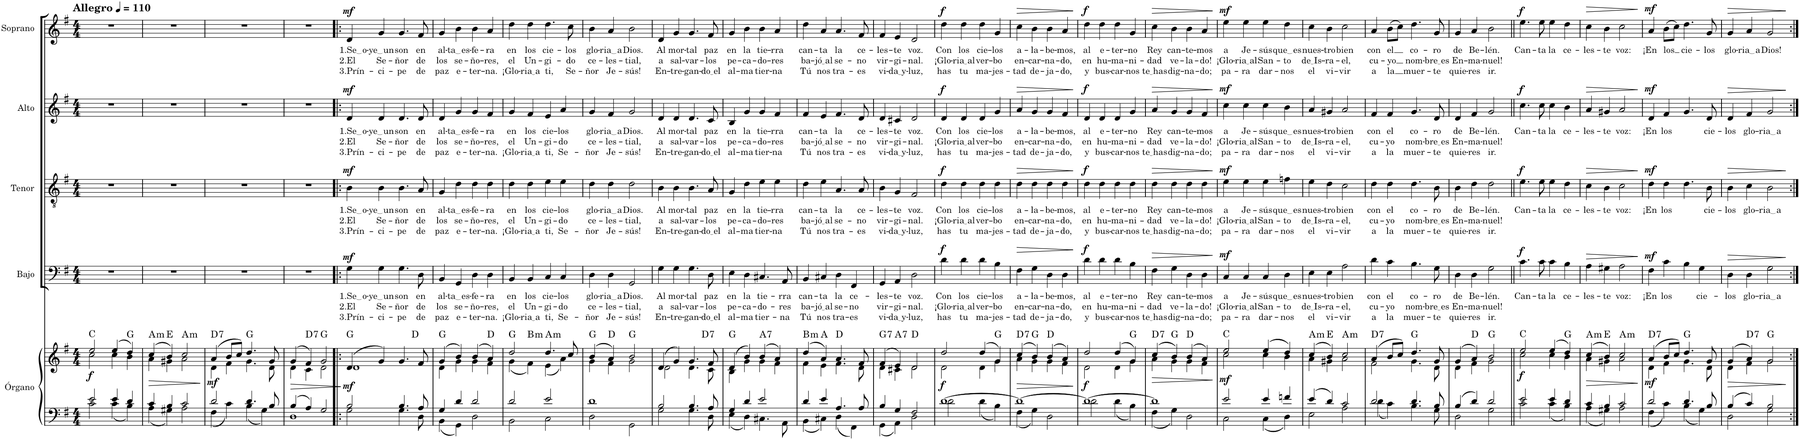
**kern	**kern	**dynam	**harte	**kern	**text	**text	**text	**dynam	**kern	**text	**text	**text	**dynam	**kern	**text	**text	**text	**dynam	**kern	**text	**text	**text	**dynam
*part5	*part5	*part5	*part5	*part4	*part4	*part4	*part4	*part4	*part3	*part3	*part3	*part3	*part3	*part2	*part2	*part2	*part2	*part2	*part1	*part1	*part1	*part1	*part1
*staff6	*staff5	*staff5/6	*	*staff4	*staff4	*staff4	*staff4	*staff4	*staff3	*staff3	*staff3	*staff3	*staff3	*staff2	*staff2	*staff2	*staff2	*staff2	*staff1	*staff1	*staff1	*staff1	*staff1
*I"Órgano	*	*	*	*I"Bajo	*	*	*	*	*I"Tenor	*	*	*	*	*I"Alto	*	*	*	*	*I"Soprano	*	*	*	*
*	*	*	*	*I'B.	*	*	*	*	*I'T.	*	*	*	*	*I'A.	*	*	*	*	*I'S.	*	*	*	*
*clefF4	*clefG2	*	*	*clefF4	*	*	*	*	*clefGv2	*	*	*	*	*clefG2	*	*	*	*	*clefG2	*	*	*	*
*k[f#]	*k[f#]	*	*	*k[f#]	*	*	*	*	*k[f#]	*	*	*	*	*k[f#]	*	*	*	*	*k[f#]	*	*	*	*
*M4/4	*M4/4	*	*	*M4/4	*	*	*	*	*M4/4	*	*	*	*	*M4/4	*	*	*	*	*M4/4	*	*	*	*
*MM110	*MM110	*	*	*MM110	*	*	*	*	*MM110	*	*	*	*	*MM110	*	*	*	*	*MM110	*	*	*	*
=1	=1	=1	=1	=1	=1	=1	=1	=1	=1	=1	=1	=1	=1	=1	=1	=1	=1	=1	=1	=1	=1	=1	=1
*^	*^	*	*	*	*	*	*	*	*	*	*	*	*	*	*	*	*	*	*	*	*	*	*
!	!	!	!	!	!	!	!	!	!	!	!	!	!	!	!	!	!	!	!	!	!LO:TX:a:B:t=Allegro	!	!	!	!
!	!	!	!	!LO:DY:b	!	!	!	!	!	!	!	!	!	!	!	!	!	!	!	!	!	!	!	!	!
2e/	2c\	2ee/	2cc\	f	C:maj	1r	.	.	.	.	1r	.	.	.	.	1r	.	.	.	.	1r	.	.	.	.
4e/	4c\	(4ee/	4cc\	.	.	.	.	.	.	.	.	.	.	.	.	.	.	.	.	.	.	.	.	.	.
4d/	4B\	4dd/)	4b\	.	G:maj	.	.	.	.	.	.	.	.	.	.	.	.	.	.	.	.	.	.	.	.
=2	=2	=2	=2	=2	=2	=2	=2	=2	=2	=2	=2	=2	=2	=2	=2	=2	=2	=2	=2	=2	=2	=2	=2	=2	=2
!	!	!	!	!LO:HP:b	!LO:H:kt=m	!	!	!	!	!	!	!	!	!	!	!	!	!	!	!	!	!	!	!	!
4c/	4A\	(4cc/	4a\	>	A:min	1r	.	.	.	.	1r	.	.	.	.	1r	.	.	.	.	1r	.	.	.	.
4B/	4G#X\	4b/)	4g#X\	.	E:maj	.	.	.	.	.	.	.	.	.	.	.	.	.	.	.	.	.	.	.	.
!	!	!	!	!	!LO:H:kt=m	!	!	!	!	!	!	!	!	!	!	!	!	!	!	!	!	!	!	!	!
2c/	2A\	2cc/	2a\	.	A:min	.	.	.	.	.	.	.	.	.	.	.	.	.	.	.	.	.	.	.	.
*v	*v	*	*	*	*	*	*	*	*	*	*	*	*	*	*	*	*	*	*	*	*	*	*	*	*
*	*v	*v	*	*	*	*	*	*	*	*	*	*	*	*	*	*	*	*	*	*	*	*	*	*
.	.	]	.	.	.	.	.	.	.	.	.	.	.	.	.	.	.	.	.	.	.	.	.
=3	=3	=3	=3	=3	=3	=3	=3	=3	=3	=3	=3	=3	=3	=3	=3	=3	=3	=3	=3	=3	=3	=3	=3
*^	*^	*	*	*	*	*	*	*	*	*	*	*	*	*	*	*	*	*	*	*	*	*	*
!	!	!	!	!LO:DY:b	!LO:H:kt=7	!	!	!	!	!	!	!	!	!	!	!	!	!	!	!	!	!	!	!	!
2d/	4F#\	(4a/	4d\	mf	D:7	1r	.	.	.	.	1r	.	.	.	.	1r	.	.	.	.	1r	.	.	.	.
.	4c\	8b/L	4f#\	.	.	.	.	.	.	.	.	.	.	.	.	.	.	.	.	.	.	.	.	.	.
.	.	8cc/J)	.	.	.	.	.	.	.	.	.	.	.	.	.	.	.	.	.	.	.	.	.	.	.
4.d/	4B\	4.dd/	4.g\	.	G:maj	.	.	.	.	.	.	.	.	.	.	.	.	.	.	.	.	.	.	.	.
.	4G\	.	.	.	.	.	.	.	.	.	.	.	.	.	.	.	.	.	.	.	.	.	.	.	.
8B/	.	8g/	8d\	.	.	.	.	.	.	.	.	.	.	.	.	.	.	.	.	.	.	.	.	.	.
=4	=4	=4	=4	=4	=4	=4	=4	=4	=4	=4	=4	=4	=4	=4	=4	=4	=4	=4	=4	=4	=4	=4	=4	=4	=4
!	!	!	!	!LO:HP:b	!	!	!	!	!	!	!	!	!	!	!	!	!	!	!	!	!	!	!	!	!
4B/	1D	(4g/	4d\	>	.	1r	.	.	.	.	1r	.	.	.	.	1r	.	.	.	.	1r	.	.	.	.
!	!	!	!	!	!LO:H:kt=7	!	!	!	!	!	!	!	!	!	!	!	!	!	!	!	!	!	!	!	!
4A/	.	4f#/)	4c\	.	D:7	.	.	.	.	.	.	.	.	.	.	.	.	.	.	.	.	.	.	.	.
2G/	.	2g/	2d\	.	G:maj	.	.	.	.	.	.	.	.	.	.	.	.	.	.	.	.	.	.	.	.
*v	*v	*	*	*	*	*	*	*	*	*	*	*	*	*	*	*	*	*	*	*	*	*	*	*	*
*	*v	*v	*	*	*	*	*	*	*	*	*	*	*	*	*	*	*	*	*	*	*	*	*	*
.	.	]	.	.	.	.	.	.	.	.	.	.	.	.	.	.	.	.	.	.	.	.	.
=5!|:	=5!|:	=5!|:	=5!|:	=5!|:	=5!|:	=5!|:	=5!|:	=5!|:	=5!|:	=5!|:	=5!|:	=5!|:	=5!|:	=5!|:	=5!|:	=5!|:	=5!|:	=5!|:	=5!|:	=5!|:	=5!|:	=5!|:	=5!|:
*^	*^	*	*	*	*	*	*	*	*	*	*	*	*	*	*	*	*	*	*	*	*	*	*
!	!	!	!	!LO:DY:b	!	!	!LO:LY:b	!LO:LY:b	!LO:LY:b	!LO:DY:a	!	!LO:LY:b	!LO:LY:b	!LO:LY:b	!LO:DY:a	!	!LO:LY:b	!LO:LY:b	!LO:LY:b	!LO:DY:a	!	!LO:LY:b	!LO:LY:b	!LO:LY:b	!LO:DY:a
*	*	*	*^	*	*	*	*	*	*	*	*	*	*	*	*	*	*	*	*	*	*	*	*	*	*
2B/	2G\	(4d/	1d	2.ryy	mf	G:maj	4G\	1.Se o	2.El	3.Prín-	mf	4B\	1.Se o	2.El	3.Prín-	mf	4d/	1.Se o	2.El	3.Prín-	mf	4d/	1.Se o	2.El	3.Prín-	mf
!	!	!	!	!	!	!	!	!LO:LY:b	!LO:LY:b	!LO:LY:b	!	!	!LO:LY:b	!LO:LY:b	!LO:LY:b	!	!	!LO:LY:b	!LO:LY:b	!LO:LY:b	!	!	!LO:LY:b	!LO:LY:b	!LO:LY:b	!
.	.	4g/)	.	.	.	.	4G\	ye un	Se-	-ci-	.	4B\	ye un	Se-	-ci-	.	4d/	ye un	Se-	-ci-	.	4g/	ye un	Se-	-ci-	.
!	!	!	!	!	!	!	!	!LO:LY:b	!LO:LY:b	!LO:LY:b	!	!	!LO:LY:b	!LO:LY:b	!LO:LY:b	!	!	!LO:LY:b	!LO:LY:b	!LO:LY:b	!	!	!LO:LY:b	!LO:LY:b	!LO:LY:b	!
4.B/	4.G\	4.g/	.	.	.	.	4.G\	son	-ñor	-pe	.	4.B\	son	-ñor	-pe	.	4.d/	son	-ñor	-pe	.	4.g/	son	-ñor	-pe	.
.	.	.	.	4ryy	.	D:maj	.	.	.	.	.	.	.	.	.	.	.	.	.	.	.	.	.	.	.	.
!	!	!	!	!	!	!	!	!LO:LY:b	!LO:LY:b	!LO:LY:b	!	!	!LO:LY:b	!LO:LY:b	!LO:LY:b	!	!	!LO:LY:b	!LO:LY:b	!LO:LY:b	!	!	!LO:LY:b	!LO:LY:b	!LO:LY:b	!
8A/	8D\	8f#/	.	.	.	.	8D\	en	de	de	.	8A/	en	de	de	.	8d/	en	de	de	.	8f#/	en	de	de	.
=6	=6	=6	=6	=6	=6	=6	=6	=6	=6	=6	=6	=6	=6	=6	=6	=6	=6	=6	=6	=6	=6	=6	=6	=6	=6	=6
!	!	!	!	!	!	!	!	!LO:LY:b	!LO:LY:b	!LO:LY:b	!	!	!LO:LY:b	!LO:LY:b	!LO:LY:b	!	!	!LO:LY:b	!LO:LY:b	!LO:LY:b	!	!	!LO:LY:b	!LO:LY:b	!LO:LY:b	!
*	*	*	*v	*v	*	*	*	*	*	*	*	*	*	*	*	*	*	*	*	*	*	*	*	*	*	*
4G/	4BB\	(4g/	4d\	.	G:maj	4BB/	al-	los	paz	.	4G/	al-	los	paz	.	4d/	al-	los	paz	.	4g/	al-	los	paz	.
!	!	!	!	!	!	!	!LO:LY:b	!LO:LY:b	!LO:LY:b	!	!	!LO:LY:b	!LO:LY:b	!LO:LY:b	!	!	!LO:LY:b	!LO:LY:b	!LO:LY:b	!	!	!LO:LY:b	!LO:LY:b	!LO:LY:b	!
4d/	4GG\	4b/)	4g\	.	.	4GG/	ta es	se-	e-	.	4d\	ta es	se-	e-	.	4g/	ta es	se-	e-	.	4b\	ta es	se-	e-	.
!	!	!	!	!	!	!	!LO:LY:b	!LO:LY:b	!LO:LY:b	!	!	!LO:LY:b	!LO:LY:b	!LO:LY:b	!	!	!LO:LY:b	!LO:LY:b	!LO:LY:b	!	!	!LO:LY:b	!LO:LY:b	!LO:LY:b	!
2d/	2D\	(4b/	4g\	.	.	4D\	-fe-	-ño-	-ter-	.	4d\	-fe-	-ño-	-ter-	.	4g/	-fe-	-ño-	-ter-	.	4b\	-fe-	-ño-	-ter-	.
!	!	!	!	!	!	!	!LO:LY:b	!LO:LY:b	!LO:LY:b	!	!	!LO:LY:b	!LO:LY:b	!LO:LY:b	!	!	!LO:LY:b	!LO:LY:b	!LO:LY:b	!	!	!LO:LY:b	!LO:LY:b	!LO:LY:b	!
.	.	4a/)	4f#\	.	D:maj	4D\	-ra	-res,	-na.	.	4d\	-ra	-res,	-na.	.	4f#/	-ra	-res,	-na.	.	4a/	-ra	-res,	-na.	.
=7	=7	=7	=7	=7	=7	=7	=7	=7	=7	=7	=7	=7	=7	=7	=7	=7	=7	=7	=7	=7	=7	=7	=7	=7	=7
!	!	!	!	!	!	!	!LO:LY:b	!LO:LY:b	!LO:LY:b	!	!	!LO:LY:b	!LO:LY:b	!LO:LY:b	!	!	!LO:LY:b	!LO:LY:b	!LO:LY:b	!	!	!LO:LY:b	!LO:LY:b	!LO:LY:b	!
2d/	2BB\	2dd/	(4g\	.	G:maj	4BB/	en	el	¡Glo-	.	4d\	en	el	¡Glo-	.	4g/	en	el	¡Glo-	.	4dd\	en	el	¡Glo-	.
!	!	!	!	!	!LO:H:kt=m	!	!LO:LY:b	!LO:LY:b	!LO:LY:b	!	!	!LO:LY:b	!LO:LY:b	!LO:LY:b	!	!	!LO:LY:b	!LO:LY:b	!LO:LY:b	!	!	!LO:LY:b	!LO:LY:b	!LO:LY:b	!
.	.	.	4f#\)	.	B:min	4BB/	los	Un-	ria a	.	4d\	los	Un-	ria a	.	4f#/	los	Un-	ria a	.	4dd\	los	Un-	ria a	.
!	!	!	!	!	!LO:H:kt=m	!	!LO:LY:b	!LO:LY:b	!LO:LY:b	!	!	!LO:LY:b	!LO:LY:b	!LO:LY:b	!	!	!LO:LY:b	!LO:LY:b	!LO:LY:b	!	!	!LO:LY:b	!LO:LY:b	!LO:LY:b	!
2e/	2C\	4.dd/	(4e\	.	A:min	4C/	cie-	-gi-	ti,	.	4e\	cie-	-gi-	ti,	.	4e/	cie-	-gi-	ti,	.	4.dd\	cie-	-gi-	ti,	.
!	!	!	!	!	!	!	!LO:LY:b	!LO:LY:b	!LO:LY:b	!	!	!LO:LY:b	!LO:LY:b	!LO:LY:b	!	!	!LO:LY:b	!LO:LY:b	!LO:LY:b	!	!	!	!	!	!
.	.	.	4a\)	.	.	4C/	-los	-do	Se-	.	4e\	-los	-do	Se-	.	4a/	-los	-do	Se-	.	.	.	.	.	.
!	!	!	!	!	!	!	!	!	!	!	!	!	!	!	!	!	!	!	!	!	!	!LO:LY:b	!LO:LY:b	!LO:LY:b	!
.	.	8cc/	.	.	.	.	.	.	.	.	.	.	.	.	.	.	.	.	.	.	8cc\	-los	-do	Se-	.
=8	=8	=8	=8	=8	=8	=8	=8	=8	=8	=8	=8	=8	=8	=8	=8	=8	=8	=8	=8	=8	=8	=8	=8	=8	=8
!	!	!	!	!	!	!	!LO:LY:b	!LO:LY:b	!LO:LY:b	!	!	!LO:LY:b	!LO:LY:b	!LO:LY:b	!	!	!LO:LY:b	!LO:LY:b	!LO:LY:b	!	!	!LO:LY:b	!LO:LY:b	!LO:LY:b	!
1d	2D\	(4b/	4g\	.	G:maj	4D\	glo-	ce-	-ñor	.	4d\	glo-	ce-	-ñor	.	4g/	glo-	ce-	-ñor	.	4b\	glo-	ce-	-ñor	.
!	!	!	!	!	!	!	!LO:LY:b	!LO:LY:b	!LO:LY:b	!	!	!LO:LY:b	!LO:LY:b	!LO:LY:b	!	!	!LO:LY:b	!LO:LY:b	!LO:LY:b	!	!	!LO:LY:b	!LO:LY:b	!LO:LY:b	!
.	.	4a/)	4f#\	.	D:maj	4D\	ria a	-les-	Je-	.	4d\	ria a	-les-	Je-	.	4f#/	ria a	-les-	Je-	.	4a/	ria a	-les-	Je-	.
!	!	!	!	!	!	!	!LO:LY:b	!LO:LY:b	!LO:LY:b	!	!	!LO:LY:b	!LO:LY:b	!LO:LY:b	!	!	!LO:LY:b	!LO:LY:b	!LO:LY:b	!	!	!LO:LY:b	!LO:LY:b	!LO:LY:b	!
.	2GG\	2b/	2g\	.	G:maj	2GG/	Dios.	-tial,	-sús!	.	2d\	Dios.	-tial,	-sús!	.	2g/	Dios.	-tial,	-sús!	.	2b\	Dios.	-tial,	-sús!	.
=9	=9	=9	=9	=9	=9	=9	=9	=9	=9	=9	=9	=9	=9	=9	=9	=9	=9	=9	=9	=9	=9	=9	=9	=9	=9
!	!	!	!	!	!	!	!LO:LY:b	!LO:LY:b	!LO:LY:b	!	!	!LO:LY:b	!LO:LY:b	!LO:LY:b	!	!	!LO:LY:b	!LO:LY:b	!LO:LY:b	!	!	!LO:LY:b	!LO:LY:b	!LO:LY:b	!
*	*	*	*^	*	*	*	*	*	*	*	*	*	*	*	*	*	*	*	*	*	*	*	*	*	*
2B/	2G\	(4d/	2d\	2.ryy	.	.	4G\	Al	a	En-	.	4B\	Al	a	En-	.	4d/	Al	a	En-	.	4d/	Al	a	En-	.
!	!	!	!	!	!	!	!	!LO:LY:b	!LO:LY:b	!LO:LY:b	!	!	!LO:LY:b	!LO:LY:b	!LO:LY:b	!	!	!LO:LY:b	!LO:LY:b	!LO:LY:b	!	!	!LO:LY:b	!LO:LY:b	!LO:LY:b	!
.	.	4g/)	.	.	.	.	4G\	mor-	sal-	-tre-	.	4B\	mor-	sal-	-tre-	.	4d/	mor-	sal-	-tre-	.	4g/	mor-	sal-	-tre-	.
!	!	!	!	!	!	!	!	!LO:LY:b	!LO:LY:b	!LO:LY:b	!	!	!LO:LY:b	!LO:LY:b	!LO:LY:b	!	!	!LO:LY:b	!LO:LY:b	!LO:LY:b	!	!	!LO:LY:b	!LO:LY:b	!LO:LY:b	!
4.B/	4.G\	4.g/	4.d\	.	.	.	4.G\	-tal	-var-	-gan-	.	4.B\	-tal	-var-	-gan-	.	4.d/	-tal	-var-	-gan-	.	4.g/	-tal	-var-	-gan-	.
!	!	!	!	!	!	!LO:H:kt=7	!	!	!	!	!	!	!	!	!	!	!	!	!	!	!	!	!	!	!	!
.	.	.	.	4ryy	.	D:7	.	.	.	.	.	.	.	.	.	.	.	.	.	.	.	.	.	.	.	.
!	!	!	!	!	!	!	!	!LO:LY:b	!LO:LY:b	!LO:LY:b	!	!	!LO:LY:b	!LO:LY:b	!LO:LY:b	!	!	!LO:LY:b	!LO:LY:b	!LO:LY:b	!	!	!LO:LY:b	!LO:LY:b	!LO:LY:b	!
8A/	8D\	8f#/	8c\	.	.	.	8D\	paz	-los	do el	.	8A/	paz	-los	do el	.	8c/	paz	-los	do el	.	8f#/	paz	-los	do el	.
=10	=10	=10	=10	=10	=10	=10	=10	=10	=10	=10	=10	=10	=10	=10	=10	=10	=10	=10	=10	=10	=10	=10	=10	=10	=10	=10
!	!	!	!	!	!	!	!	!LO:LY:b	!LO:LY:b	!LO:LY:b	!	!	!LO:LY:b	!LO:LY:b	!LO:LY:b	!	!	!LO:LY:b	!LO:LY:b	!LO:LY:b	!	!	!LO:LY:b	!LO:LY:b	!LO:LY:b	!
*	*	*	*v	*v	*	*	*	*	*	*	*	*	*	*	*	*	*	*	*	*	*	*	*	*	*	*
4G/	4E\	(4d/	4B\	.	G:maj	4E\	en	pe-	al-	.	4G/	en	pe-	al-	.	4B/	en	pe-	al-	.	4g/	en	pe-	al-	.
!	!	!	!	!	!	!	!LO:LY:b	!LO:LY:b	!LO:LY:b	!	!	!LO:LY:b	!LO:LY:b	!LO:LY:b	!	!	!LO:LY:b	!LO:LY:b	!LO:LY:b	!	!	!LO:LY:b	!LO:LY:b	!LO:LY:b	!
4d/	4D\	4b/)	4g\	.	.	4D\	la	-ca-	-ma	.	4d\	la	-ca-	-ma	.	4g/	la	-ca-	-ma	.	4b\	la	-ca-	-ma	.
!	!	!	!	!	!LO:H:kt=7	!	!LO:LY:b	!LO:LY:b	!LO:LY:b	!	!	!LO:LY:b	!LO:LY:b	!LO:LY:b	!	!	!LO:LY:b	!LO:LY:b	!LO:LY:b	!	!	!LO:LY:b	!LO:LY:b	!LO:LY:b	!
2e/	4.C#X\	(4b/	4g\	.	A:7	4.C#X/	tie-	-do-	tier-	.	4e\	tie-	-do-	tier-	.	4g/	tie-	-do-	tier-	.	4b\	tie-	-do-	tier-	.
!	!	!	!	!	!	!	!	!	!	!	!	!LO:LY:b	!LO:LY:b	!LO:LY:b	!	!	!LO:LY:b	!LO:LY:b	!LO:LY:b	!	!	!LO:LY:b	!LO:LY:b	!LO:LY:b	!
.	.	4a/)	4f#\	.	.	.	.	.	.	.	4e\	-rra	-res	-na	.	4f#/	-rra	-res	-na	.	4a/	-rra	-res	-na	.
!	!	!	!	!	!	!	!LO:LY:b	!LO:LY:b	!LO:LY:b	!	!	!	!	!	!	!	!	!	!	!	!	!	!	!	!
.	8AA\	.	.	.	.	8AA/	-rra	-res	-na	.	.	.	.	.	.	.	.	.	.	.	.	.	.	.	.
=11	=11	=11	=11	=11	=11	=11	=11	=11	=11	=11	=11	=11	=11	=11	=11	=11	=11	=11	=11	=11	=11	=11	=11	=11	=11
!	!	!	!	!	!LO:H:kt=m	!	!LO:LY:b	!LO:LY:b	!LO:LY:b	!	!	!LO:LY:b	!LO:LY:b	!LO:LY:b	!	!	!LO:LY:b	!LO:LY:b	!LO:LY:b	!	!	!LO:LY:b	!LO:LY:b	!LO:LY:b	!
4d/	4BB\	(4dd/	4f#\	.	B:min	4BB/	can-	ba-	Tú	.	4d\	can-	ba-	Tú	.	4f#/	can-	ba-	Tú	.	4dd\	can-	ba-	Tú	.
!	!	!	!	!	!	!	!LO:LY:b	!LO:LY:b	!LO:LY:b	!	!	!LO:LY:b	!LO:LY:b	!LO:LY:b	!	!	!LO:LY:b	!LO:LY:b	!LO:LY:b	!	!	!LO:LY:b	!LO:LY:b	!LO:LY:b	!
4e/	4C#X\	4a/)	4e\	.	A:maj	4C#X/	-ta	jó al	nos	.	4e\	-ta	jó al	nos	.	4e/	-ta	jó al	nos	.	4a/	-ta	jó al	nos	.
!	!	!	!	!	!	!	!LO:LY:b	!LO:LY:b	!LO:LY:b	!	!	!LO:LY:b	!LO:LY:b	!LO:LY:b	!	!	!LO:LY:b	!LO:LY:b	!LO:LY:b	!	!	!LO:LY:b	!LO:LY:b	!LO:LY:b	!
4.A/	4D\	4.a/	4.f#\	.	D:maj	4D\	la	se-	tra-	.	4.A/	la	se-	tra-	.	4.f#/	la	se-	tra-	.	4.a/	la	se-	tra-	.
!	!	!	!	!	!	!	!LO:LY:b	!LO:LY:b	!LO:LY:b	!	!	!	!	!	!	!	!	!	!	!	!	!	!	!	!
.	4FF#\	.	.	.	.	4FF#/	ce-	-no	-es	.	.	.	.	.	.	.	.	.	.	.	.	.	.	.	.
!	!	!	!	!	!	!	!	!	!	!	!	!LO:LY:b	!LO:LY:b	!LO:LY:b	!	!	!LO:LY:b	!LO:LY:b	!LO:LY:b	!	!	!LO:LY:b	!LO:LY:b	!LO:LY:b	!
8A/	.	8f#/	8d\	.	.	.	.	.	.	.	8A/	ce-	-no	-es	.	8d/	ce-	-no	-es	.	8f#/	ce-	-no	-es	.
=12	=12	=12	=12	=12	=12	=12	=12	=12	=12	=12	=12	=12	=12	=12	=12	=12	=12	=12	=12	=12	=12	=12	=12	=12	=12
!	!	!	!	!	!LO:H:kt=7	!	!LO:LY:b	!LO:LY:b	!LO:LY:b	!	!	!LO:LY:b	!LO:LY:b	!LO:LY:b	!	!	!LO:LY:b	!LO:LY:b	!LO:LY:b	!	!	!LO:LY:b	!LO:LY:b	!LO:LY:b	!
4B/	4GG\	(4f#/	4d\	.	G:7	4GG/	-les-	vir-	vi-	.	4B\	-les-	vir-	vi-	.	4d/	-les-	vir-	vi-	.	4f#/	-les-	vir-	vi-	.
!	!	!	!	!	!LO:H:kt=7	!	!LO:LY:b	!LO:LY:b	!LO:LY:b	!	!	!LO:LY:b	!LO:LY:b	!LO:LY:b	!	!	!LO:LY:b	!LO:LY:b	!LO:LY:b	!	!	!LO:LY:b	!LO:LY:b	!LO:LY:b	!
4G/	4AA\	4e/)	4c#X\	.	A:7	4AA/	-te	-gi-	da y	.	4G/	-te	-gi-	da y	.	4c#X/	-te	-gi-	da y	.	4e/	-te	-gi-	da y	.
!	!	!	!	!	!	!	!LO:LY:b	!LO:LY:b	!LO:LY:b	!	!	!LO:LY:b	!LO:LY:b	!LO:LY:b	!	!	!LO:LY:b	!LO:LY:b	!LO:LY:b	!	!	!LO:LY:b	!LO:LY:b	!LO:LY:b	!
2F#/	2D\	2d/	2d\	.	D:maj	2D\	voz.	-nal.	-luz,	.	2F#/	voz.	-nal.	-luz,	.	2d/	voz.	-nal.	-luz,	.	2d/	voz.	-nal.	-luz,	.
=13	=13	=13	=13	=13	=13	=13	=13	=13	=13	=13	=13	=13	=13	=13	=13	=13	=13	=13	=13	=13	=13	=13	=13	=13	=13
!	!	!	!	!LO:DY:b	!	!	!LO:LY:b	!LO:LY:b	!LO:LY:b	!LO:DY:a	!	!LO:LY:b	!LO:LY:b	!LO:LY:b	!LO:DY:a	!	!LO:LY:b	!LO:LY:b	!LO:LY:b	!LO:DY:a	!	!LO:LY:b	!LO:LY:b	!LO:LY:b	!LO:DY:a
[1d	2d\	2dd/	2d\	f	.	4d\	Con	¡Glo-	has	f	4d\	Con	¡Glo-	has	f	4d/	Con	¡Glo-	has	f	4dd\	Con	¡Glo-	has	f
!	!	!	!	!	!	!	!LO:LY:b	!LO:LY:b	!LO:LY:b	!	!	!LO:LY:b	!LO:LY:b	!LO:LY:b	!	!	!LO:LY:b	!LO:LY:b	!LO:LY:b	!	!	!LO:LY:b	!LO:LY:b	!LO:LY:b	!
.	.	.	.	.	.	4d\	los	ria al	tu	.	4d\	los	ria al	tu	.	4d/	los	ria al	tu	.	4dd\	los	ria al	tu	.
!	!	!	!	!	!	!	!LO:LY:b	!LO:LY:b	!LO:LY:b	!	!	!LO:LY:b	!LO:LY:b	!LO:LY:b	!	!	!LO:LY:b	!LO:LY:b	!LO:LY:b	!	!	!LO:LY:b	!LO:LY:b	!LO:LY:b	!
.	4d\	(4dd/	4d\	.	.	4d\	cie-	ver-	ma-	.	4d\	cie-	ver-	ma-	.	4d/	cie-	ver-	ma-	.	4dd\	cie-	ver-	ma-	.
!	!	!	!	!	!	!	!LO:LY:b	!LO:LY:b	!LO:LY:b	!	!	!LO:LY:b	!LO:LY:b	!LO:LY:b	!	!	!LO:LY:b	!LO:LY:b	!LO:LY:b	!	!	!LO:LY:b	!LO:LY:b	!LO:LY:b	!
.	4B\	4g/)	4g\	.	G:maj	4B\	-los	-bo	-jes-	.	4d\	-los	-bo	-jes-	.	4g/	-los	-bo	-jes-	.	4g/	-los	-bo	-jes-	.
=14	=14	=14	=14	=14	=14	=14	=14	=14	=14	=14	=14	=14	=14	=14	=14	=14	=14	=14	=14	=14	=14	=14	=14	=14	=14
!	!	!	!	!LO:HP:b	!LO:H:kt=7	!	!LO:LY:b	!LO:LY:b	!LO:LY:b	!LO:HP:b	!	!LO:LY:b	!LO:LY:b	!LO:LY:b	!LO:HP:b	!	!LO:LY:b	!LO:LY:b	!LO:LY:b	!LO:HP:b	!	!LO:LY:b	!LO:LY:b	!LO:LY:b	!LO:HP:b
1d_	4F#\	(4cc/	4a\	>	D:7	4F#\	a-	en-	-tad	>	4d\	a-	en-	-tad	>	4a/	a-	en-	-tad	>	4cc\	a-	en-	-tad	>
!	!	!	!	!	!	!	!LO:LY:b	!LO:LY:b	!LO:LY:b	!	!	!LO:LY:b	!LO:LY:b	!LO:LY:b	!	!	!LO:LY:b	!LO:LY:b	!LO:LY:b	!	!	!LO:LY:b	!LO:LY:b	!LO:LY:b	!
.	4G\	4b/)	4g\	.	G:maj	4G\	-la-	-car-	de-	.	4d\	-la-	-car-	de-	.	4g/	-la-	-car-	de-	.	4b\	-la-	-car-	de-	.
!	!	!	!	!	!	!	!LO:LY:b	!LO:LY:b	!LO:LY:b	!	!	!LO:LY:b	!LO:LY:b	!LO:LY:b	!	!	!LO:LY:b	!LO:LY:b	!LO:LY:b	!	!	!LO:LY:b	!LO:LY:b	!LO:LY:b	!
.	2D\	(4b/	4g\	.	D:maj	4D\	-be-	-na-	-ja-	.	4d\	-be-	-na-	-ja-	.	4g/	-be-	-na-	-ja-	.	4b\	-be-	-na-	-ja-	.
!	!	!	!	!	!	!	!LO:LY:b	!LO:LY:b	!LO:LY:b	!	!	!LO:LY:b	!LO:LY:b	!LO:LY:b	!	!	!LO:LY:b	!LO:LY:b	!LO:LY:b	!	!	!LO:LY:b	!LO:LY:b	!LO:LY:b	!
.	.	4a/)	4f#\	.	.	4D\	-mos,	-do,	-do,	.	4d\	-mos,	-do,	-do,	.	4f#/	-mos,	-do,	-do,	.	4a/	-mos,	-do,	-do,	.
*v	*v	*	*	*	*	*	*	*	*	*	*	*	*	*	*	*	*	*	*	*	*	*	*	*	*
*	*v	*v	*	*	*	*	*	*	*	*	*	*	*	*	*	*	*	*	*	*	*	*	*	*
.	.	]	.	.	.	.	.	]	.	.	.	.	]	.	.	.	.	]	.	.	.	.	]
=15	=15	=15	=15	=15	=15	=15	=15	=15	=15	=15	=15	=15	=15	=15	=15	=15	=15	=15	=15	=15	=15	=15	=15
*^	*^	*	*	*	*	*	*	*	*	*	*	*	*	*	*	*	*	*	*	*	*	*	*
!	!	!	!	!LO:DY:b	!	!	!LO:LY:b	!LO:LY:b	!LO:LY:b	!LO:DY:a	!	!LO:LY:b	!LO:LY:b	!LO:LY:b	!LO:DY:a	!	!LO:LY:b	!LO:LY:b	!LO:LY:b	!LO:DY:a	!	!LO:LY:b	!LO:LY:b	!LO:LY:b	!LO:DY:a
1d_	2d\	2dd/	2d\	f	.	4d\	al	en	y	f	4d\	al	en	y	f	4d/	al	en	y	f	4dd\	al	en	y	f
!	!	!	!	!	!	!	!LO:LY:b	!LO:LY:b	!LO:LY:b	!	!	!LO:LY:b	!LO:LY:b	!LO:LY:b	!	!	!LO:LY:b	!LO:LY:b	!LO:LY:b	!	!	!LO:LY:b	!LO:LY:b	!LO:LY:b	!
.	.	.	.	.	.	4d\	e-	hu-	bus-	.	4d\	e-	hu-	bus-	.	4d/	e-	hu-	bus-	.	4dd\	e-	hu-	bus-	.
!	!	!	!	!	!	!	!LO:LY:b	!LO:LY:b	!LO:LY:b	!	!	!LO:LY:b	!LO:LY:b	!LO:LY:b	!	!	!LO:LY:b	!LO:LY:b	!LO:LY:b	!	!	!LO:LY:b	!LO:LY:b	!LO:LY:b	!
.	4d\	(4dd/	4d\	.	.	4d\	-ter-	-ma-	-car-	.	4d\	-ter-	-ma-	-car-	.	4d/	-ter-	-ma-	-car-	.	4dd\	-ter-	-ma-	-car-	.
!	!	!	!	!	!	!	!LO:LY:b	!LO:LY:b	!LO:LY:b	!	!	!LO:LY:b	!LO:LY:b	!LO:LY:b	!	!	!LO:LY:b	!LO:LY:b	!LO:LY:b	!	!	!LO:LY:b	!LO:LY:b	!LO:LY:b	!
.	4B\	4g/)	4g\	.	G:maj	4B\	-no	-ni-	-nos	.	4d\	-no	-ni-	-nos	.	4g/	-no	-ni-	-nos	.	4g/	-no	-ni-	-nos	.
=16	=16	=16	=16	=16	=16	=16	=16	=16	=16	=16	=16	=16	=16	=16	=16	=16	=16	=16	=16	=16	=16	=16	=16	=16	=16
!	!	!	!	!LO:HP:b	!LO:H:kt=7	!	!LO:LY:b	!LO:LY:b	!LO:LY:b	!LO:HP:b	!	!LO:LY:b	!LO:LY:b	!LO:LY:b	!LO:HP:b	!	!LO:LY:b	!LO:LY:b	!LO:LY:b	!LO:HP:b	!	!LO:LY:b	!LO:LY:b	!LO:LY:b	!LO:HP:b
1d]	4F#\	(4cc/	4a\	>	D:7	4F#\	Rey	-dad	te has	>	4d\	Rey	-dad	te has	>	4a/	Rey	-dad	te has	>	4cc\	Rey	-dad	te has	>
!	!	!	!	!	!	!	!LO:LY:b	!LO:LY:b	!LO:LY:b	!	!	!LO:LY:b	!LO:LY:b	!LO:LY:b	!	!	!LO:LY:b	!LO:LY:b	!LO:LY:b	!	!	!LO:LY:b	!LO:LY:b	!LO:LY:b	!
.	4G\	4b/)	4g\	.	G:maj	4G\	can-	ve-	dig-	.	4d\	can-	ve-	dig-	.	4g/	can-	ve-	dig-	.	4b\	can-	ve-	dig-	.
!	!	!	!	!	!	!	!LO:LY:b	!LO:LY:b	!LO:LY:b	!	!	!LO:LY:b	!LO:LY:b	!LO:LY:b	!	!	!LO:LY:b	!LO:LY:b	!LO:LY:b	!	!	!LO:LY:b	!LO:LY:b	!LO:LY:b	!
.	2D\	(4b/	4g\	.	D:maj	4D\	-te-	-la-	-na-	.	4d\	-te-	-la-	-na-	.	4g/	-te-	-la-	-na-	.	4b\	-te-	-la-	-na-	.
!	!	!	!	!	!	!	!LO:LY:b	!LO:LY:b	!LO:LY:b	!	!	!LO:LY:b	!LO:LY:b	!LO:LY:b	!	!	!LO:LY:b	!LO:LY:b	!LO:LY:b	!	!	!LO:LY:b	!LO:LY:b	!LO:LY:b	!
.	.	4a/)	4f#\	.	.	4D\	-mos	-do!	-do;	.	4d\	-mos	-do!	-do;	.	4f#/	-mos	-do!	-do;	.	4a/	-mos	-do!	-do;	.
*v	*v	*	*	*	*	*	*	*	*	*	*	*	*	*	*	*	*	*	*	*	*	*	*	*	*
*	*v	*v	*	*	*	*	*	*	*	*	*	*	*	*	*	*	*	*	*	*	*	*	*	*
.	.	]	.	.	.	.	.	]	.	.	.	.	]	.	.	.	.	]	.	.	.	.	]
=17	=17	=17	=17	=17	=17	=17	=17	=17	=17	=17	=17	=17	=17	=17	=17	=17	=17	=17	=17	=17	=17	=17	=17
*^	*^	*	*	*	*	*	*	*	*	*	*	*	*	*	*	*	*	*	*	*	*	*	*
!	!	!	!	!LO:DY:b	!	!	!LO:LY:b	!LO:LY:b	!LO:LY:b	!LO:DY:a	!	!LO:LY:b	!LO:LY:b	!LO:LY:b	!LO:DY:a	!	!LO:LY:b	!LO:LY:b	!LO:LY:b	!LO:DY:a	!	!LO:LY:b	!LO:LY:b	!LO:LY:b	!LO:DY:a
2e/	2C\	2ee/	2cc\	mf	C:maj	4C/	a	¡Glo-	pa-	mf	4e\	a	¡Glo-	pa-	mf	4cc\	a	¡Glo-	pa-	mf	4ee\	a	¡Glo-	pa-	mf
!	!	!	!	!	!	!	!LO:LY:b	!LO:LY:b	!LO:LY:b	!	!	!LO:LY:b	!LO:LY:b	!LO:LY:b	!	!	!LO:LY:b	!LO:LY:b	!LO:LY:b	!	!	!LO:LY:b	!LO:LY:b	!LO:LY:b	!
.	.	.	.	.	.	4C/	Je-	ria al	-ra	.	4e\	Je-	ria al	-ra	.	4cc\	Je-	ria al	-ra	.	4ee\	Je-	ria al	-ra	.
!	!	!	!	!	!	!	!LO:LY:b	!LO:LY:b	!LO:LY:b	!	!	!LO:LY:b	!LO:LY:b	!LO:LY:b	!	!	!LO:LY:b	!LO:LY:b	!LO:LY:b	!	!	!LO:LY:b	!LO:LY:b	!LO:LY:b	!
4e/	4C\	(4ee/	4cc\	.	.	4C/	-sús	San-	dar-	.	4e\	-sús	San-	dar-	.	4cc\	-sús	San-	dar-	.	4ee\	-sús	San-	dar-	.
!	!	!	!	!	!	!	!LO:LY:b	!LO:LY:b	!LO:LY:b	!	!	!LO:LY:b	!LO:LY:b	!LO:LY:b	!	!	!LO:LY:b	!LO:LY:b	!LO:LY:b	!	!	!LO:LY:b	!LO:LY:b	!LO:LY:b	!
4fn/	4D\	4dd/)	4b\	.	.	4D\	que es	-to	-nos	.	4fn\	que es	-to	-nos	.	4b\	que es	-to	-nos	.	4dd\	que es	-to	-nos	.
=18	=18	=18	=18	=18	=18	=18	=18	=18	=18	=18	=18	=18	=18	=18	=18	=18	=18	=18	=18	=18	=18	=18	=18	=18	=18
!	!	!	!	!	!LO:H:kt=m	!	!LO:LY:b	!LO:LY:b	!LO:LY:b	!	!	!LO:LY:b	!LO:LY:b	!LO:LY:b	!	!	!LO:LY:b	!LO:LY:b	!LO:LY:b	!	!	!LO:LY:b	!LO:LY:b	!LO:LY:b	!
4e/	2E\	(4cc/	4a\	.	A:min	4E\	nues-	de Is	el	.	4e\	nues-	de Is	el	.	4a/	nues-	de Is	el	.	4cc\	nues-	de Is	el	.
!	!	!	!	!	!	!	!LO:LY:b	!LO:LY:b	!LO:LY:b	!	!	!LO:LY:b	!LO:LY:b	!LO:LY:b	!	!	!LO:LY:b	!LO:LY:b	!LO:LY:b	!	!	!LO:LY:b	!LO:LY:b	!LO:LY:b	!
4d/	.	4b/)	4g#X\	.	E:maj	4E\	-tro	-ra-	vi-	.	4d\	-tro	-ra-	vi-	.	4g#X/	-tro	-ra-	vi-	.	4b\	-tro	-ra-	vi-	.
!	!	!	!	!	!LO:H:kt=m	!	!LO:LY:b	!LO:LY:b	!LO:LY:b	!	!	!LO:LY:b	!LO:LY:b	!LO:LY:b	!	!	!LO:LY:b	!LO:LY:b	!LO:LY:b	!	!	!LO:LY:b	!LO:LY:b	!LO:LY:b	!
2c/	2A\	2cc/	2a\	.	A:min	2A\	bien	-el,	-vir	.	2c\	bien	-el,	-vir	.	2a/	bien	-el,	-vir	.	2cc\	bien	-el,	-vir	.
=19	=19	=19	=19	=19	=19	=19	=19	=19	=19	=19	=19	=19	=19	=19	=19	=19	=19	=19	=19	=19	=19	=19	=19	=19	=19
!	!	!	!	!	!LO:H:kt=7	!	!LO:LY:b	!LO:LY:b	!LO:LY:b	!	!	!LO:LY:b	!LO:LY:b	!LO:LY:b	!	!	!LO:LY:b	!LO:LY:b	!LO:LY:b	!	!	!LO:LY:b	!LO:LY:b	!LO:LY:b	!
2d/	4d\	(4a/	2f#\	.	D:7	4d\	con	cu-	a	.	4d\	con	cu-	a	.	4f#/	con	cu-	a	.	4a/	con	cu-	a	.
!	!	!	!	!	!	!	!LO:LY:b	!LO:LY:b	!LO:LY:b	!	!	!LO:LY:b	!LO:LY:b	!LO:LY:b	!	!	!LO:LY:b	!LO:LY:b	!LO:LY:b	!	!	!LO:LY:b	!LO:LY:b	!LO:LY:b	!
.	4c\	8b/L	.	.	.	4c\	-el	-yo	la	.	4d\	-el	-yo	la	.	4f#/	-el	-yo	la	.	(8b\L	-el	-yo	la	.
.	.	8cc/J)	.	.	.	.	.	.	.	.	.	.	.	.	.	.	.	.	.	.	8cc\J)	.	.	.	.
!	!	!	!	!	!	!	!LO:LY:b	!LO:LY:b	!LO:LY:b	!	!	!LO:LY:b	!LO:LY:b	!LO:LY:b	!	!	!LO:LY:b	!LO:LY:b	!LO:LY:b	!	!	!LO:LY:b	!LO:LY:b	!LO:LY:b	!
4.d/	4.B\	4.dd/	4.g\	.	G:maj	4.B\	co-	nom-	muer-	.	4.d\	co-	nom-	muer-	.	4.g/	co-	nom-	muer-	.	4.dd\	co-	nom-	muer-	.
!	!	!	!	!	!	!	!LO:LY:b	!LO:LY:b	!LO:LY:b	!	!	!LO:LY:b	!LO:LY:b	!LO:LY:b	!	!	!LO:LY:b	!LO:LY:b	!LO:LY:b	!	!	!LO:LY:b	!LO:LY:b	!LO:LY:b	!
8B/	8G\	8g/	8d\	.	.	8G\	-ro	bre es	-te	.	8B\	-ro	bre es	-te	.	8d/	-ro	bre es	-te	.	8g/	-ro	bre es	-te	.
=20	=20	=20	=20	=20	=20	=20	=20	=20	=20	=20	=20	=20	=20	=20	=20	=20	=20	=20	=20	=20	=20	=20	=20	=20	=20
!	!	!	!	!	!	!	!LO:LY:b	!LO:LY:b	!LO:LY:b	!	!	!LO:LY:b	!LO:LY:b	!LO:LY:b	!	!	!LO:LY:b	!LO:LY:b	!LO:LY:b	!	!	!LO:LY:b	!LO:LY:b	!LO:LY:b	!
4B/	2D\	(4g/	4d\	.	.	4D\	de	En-	quie-	.	4B\	de	En-	quie-	.	4d/	de	En-	quie-	.	4g/	de	En-	quie-	.
!	!	!	!	!	!	!	!LO:LY:b	!LO:LY:b	!LO:LY:b	!	!	!LO:LY:b	!LO:LY:b	!LO:LY:b	!	!	!LO:LY:b	!LO:LY:b	!LO:LY:b	!	!	!LO:LY:b	!LO:LY:b	!LO:LY:b	!
4d/	.	4a/)	4f#\	.	D:maj	4D\	Be-	-ma-	-res	.	4d\	Be-	-ma-	-res	.	4f#/	Be-	-ma-	-res	.	4a/	Be-	-ma-	-res	.
!	!	!	!	!	!	!	!LO:LY:b	!LO:LY:b	!LO:LY:b	!	!	!LO:LY:b	!LO:LY:b	!LO:LY:b	!	!	!LO:LY:b	!LO:LY:b	!LO:LY:b	!	!	!LO:LY:b	!LO:LY:b	!LO:LY:b	!
2d/	2G\	2b/	2g\	.	G:maj	2G\	-lén.	-nuel!	ir.	.	2d\	-lén.	-nuel!	ir.	.	2g/	-lén.	-nuel!	ir.	.	2b\	-lén.	-nuel!	ir.	.
=21||	=21||	=21||	=21||	=21||	=21||	=21||	=21||	=21||	=21||	=21||	=21||	=21||	=21||	=21||	=21||	=21||	=21||	=21||	=21||	=21||	=21||	=21||	=21||	=21||	=21||
!	!	!	!	!LO:DY:b	!	!	!LO:LY:b	!	!	!LO:DY:a	!	!LO:LY:b	!	!	!LO:DY:a	!	!LO:LY:b	!	!	!LO:DY:a	!	!LO:LY:b	!	!	!LO:DY:a
2e/	2c\	2ee/	2cc\	f	C:maj	4.c\	Can-	.	.	f	4.e\	Can-	.	.	f	4.cc\	Can-	.	.	f	4.ee\	Can-	.	.	f
!	!	!	!	!	!	!	!LO:LY:b	!	!	!	!	!LO:LY:b	!	!	!	!	!LO:LY:b	!	!	!	!	!LO:LY:b	!	!	!
.	.	.	.	.	.	8c\	-ta	.	.	.	8e\	-ta	.	.	.	8cc\	-ta	.	.	.	8ee\	-ta	.	.	.
!	!	!	!	!	!	!	!LO:LY:b	!	!	!	!	!LO:LY:b	!	!	!	!	!LO:LY:b	!	!	!	!	!LO:LY:b	!	!	!
4e/	4c\	(4ee/	4cc\	.	.	4c\	la	.	.	.	4e\	la	.	.	.	4cc\	la	.	.	.	4ee\	la	.	.	.
!	!	!	!	!	!	!	!LO:LY:b	!	!	!	!	!LO:LY:b	!	!	!	!	!LO:LY:b	!	!	!	!	!LO:LY:b	!	!	!
4d/	4B\	4dd/)	4b\	.	G:maj	4B\	ce-	.	.	.	4d\	ce-	.	.	.	4b\	ce-	.	.	.	4dd\	ce-	.	.	.
=22	=22	=22	=22	=22	=22	=22	=22	=22	=22	=22	=22	=22	=22	=22	=22	=22	=22	=22	=22	=22	=22	=22	=22	=22	=22
!	!	!	!	!LO:HP:b	!LO:H:kt=m	!	!LO:LY:b	!	!	!LO:HP:b	!	!LO:LY:b	!	!	!LO:HP:b	!	!LO:LY:b	!	!	!LO:HP:b	!	!LO:LY:b	!	!	!LO:HP:b
4c/	4A\	(4cc/	4a\	>	A:min	4A\	-les-	.	.	>	4c\	-les-	.	.	>	4a/	-les-	.	.	>	4cc\	-les-	.	.	>
!	!	!	!	!	!	!	!LO:LY:b	!	!	!	!	!LO:LY:b	!	!	!	!	!LO:LY:b	!	!	!	!	!LO:LY:b	!	!	!
4B/	4G#X\	4b/)	4g#X\	.	E:maj	4G#X\	-te	.	.	.	4B\	-te	.	.	.	4g#X/	-te	.	.	.	4b\	-te	.	.	.
!	!	!	!	!	!LO:H:kt=m	!	!LO:LY:b	!	!	!	!	!LO:LY:b	!	!	!	!	!LO:LY:b	!	!	!	!	!LO:LY:b	!	!	!
2c/	2A\	2cc/	2a\	.	A:min	2A\	voz:	.	.	.	2c\	voz:	.	.	.	2a/	voz:	.	.	.	2cc\	voz:	.	.	.
*v	*v	*	*	*	*	*	*	*	*	*	*	*	*	*	*	*	*	*	*	*	*	*	*	*	*
*	*v	*v	*	*	*	*	*	*	*	*	*	*	*	*	*	*	*	*	*	*	*	*	*	*
.	.	]	.	.	.	.	.	]	.	.	.	.	]	.	.	.	.	]	.	.	.	.	]
=23	=23	=23	=23	=23	=23	=23	=23	=23	=23	=23	=23	=23	=23	=23	=23	=23	=23	=23	=23	=23	=23	=23	=23
*^	*^	*	*	*	*	*	*	*	*	*	*	*	*	*	*	*	*	*	*	*	*	*	*
!	!	!	!	!LO:DY:b	!LO:H:kt=7	!	!LO:LY:b	!	!	!LO:DY:a	!	!LO:LY:b	!	!	!LO:DY:a	!	!LO:LY:b	!	!	!LO:DY:a	!	!LO:LY:b	!	!	!LO:DY:a
2d/	4F#\	(4a/	4d\	mf	D:7	4F#\	¡En	.	.	mf	4d\	¡En	.	.	mf	4d/	¡En	.	.	mf	4a/	¡En	.	.	mf
!	!	!	!	!	!	!	!LO:LY:b	!	!	!	!	!LO:LY:b	!	!	!	!	!LO:LY:b	!	!	!	!	!LO:LY:b	!	!	!
.	4c\	8b/L	4f#\	.	.	4c\	los	.	.	.	4d\	los	.	.	.	4f#/	los	.	.	.	(8b\L	los	.	.	.
.	.	8cc/J)	.	.	.	.	.	.	.	.	.	.	.	.	.	.	.	.	.	.	8cc\J)	.	.	.	.
!	!	!	!	!	!	!	!	!	!	!	!	!	!	!	!	!	!	!	!	!	!	!LO:LY:b	!	!	!
4.d/	4B\	4.dd/	4.g\	.	G:maj	4B\	.	.	.	.	4.d\	.	.	.	.	4.g/	.	.	.	.	4.dd\	cie-	.	.	.
!	!	!	!	!	!	!	!LO:LY:b	!	!	!	!	!	!	!	!	!	!	!	!	!	!	!	!	!	!
.	4G\	.	.	.	.	4G\	cie-	.	.	.	.	.	.	.	.	.	.	.	.	.	.	.	.	.	.
!	!	!	!	!	!	!	!	!	!	!	!	!LO:LY:b	!	!	!	!	!LO:LY:b	!	!	!	!	!LO:LY:b	!	!	!
8B/	.	8g/	8d\	.	.	.	.	.	.	.	8B\	cie-	.	.	.	8d/	cie-	.	.	.	8g/	-los	.	.	.
=24	=24	=24	=24	=24	=24	=24	=24	=24	=24	=24	=24	=24	=24	=24	=24	=24	=24	=24	=24	=24	=24	=24	=24	=24	=24
!	!	!	!	!LO:HP:b	!	!	!LO:LY:b	!	!	!LO:HP:b	!	!LO:LY:b	!	!	!LO:HP:b	!	!LO:LY:b	!	!	!LO:HP:b	!	!LO:LY:b	!	!	!LO:HP:b
4B/	2D\	(4g/	4d\	>	.	4D\	-los	.	.	>	4B\	-los	.	.	>	4d/	-los	.	.	>	4g/	glo-	.	.	>
!	!	!	!	!	!LO:H:kt=7	!	!LO:LY:b	!	!	!	!	!LO:LY:b	!	!	!	!	!LO:LY:b	!	!	!	!	!LO:LY:b	!	!	!
4c/	.	4a/)	4f#\	.	D:7	4D\	glo-	.	.	.	4c\	glo-	.	.	.	4f#/	glo-	.	.	.	4a/	ria a	.	.	.
!	!	!	!	!	!	!	!LO:LY:b	!	!	!	!	!LO:LY:b	!	!	!	!	!LO:LY:b	!	!	!	!	!LO:LY:b	!	!	!
2B/	2G\	2g/	2g\	.	G:maj	2G\	ria a	.	.	.	2B\	ria a	.	.	.	2g/	ria a	.	.	.	2g/	Dios!	.	.	.
*v	*v	*	*	*	*	*	*	*	*	*	*	*	*	*	*	*	*	*	*	*	*	*	*	*	*
*	*v	*v	*	*	*	*	*	*	*	*	*	*	*	*	*	*	*	*	*	*	*	*	*	*
.	.	]	.	.	.	.	.	]	.	.	.	.	]	.	.	.	.	]	.	.	.	.	]
=:|!	=:|!	=:|!	=:|!	=:|!	=:|!	=:|!	=:|!	=:|!	=:|!	=:|!	=:|!	=:|!	=:|!	=:|!	=:|!	=:|!	=:|!	=:|!	=:|!	=:|!	=:|!	=:|!	=:|!
*-	*-	*-	*-	*-	*-	*-	*-	*-	*-	*-	*-	*-	*-	*-	*-	*-	*-	*-	*-	*-	*-	*-	*-
